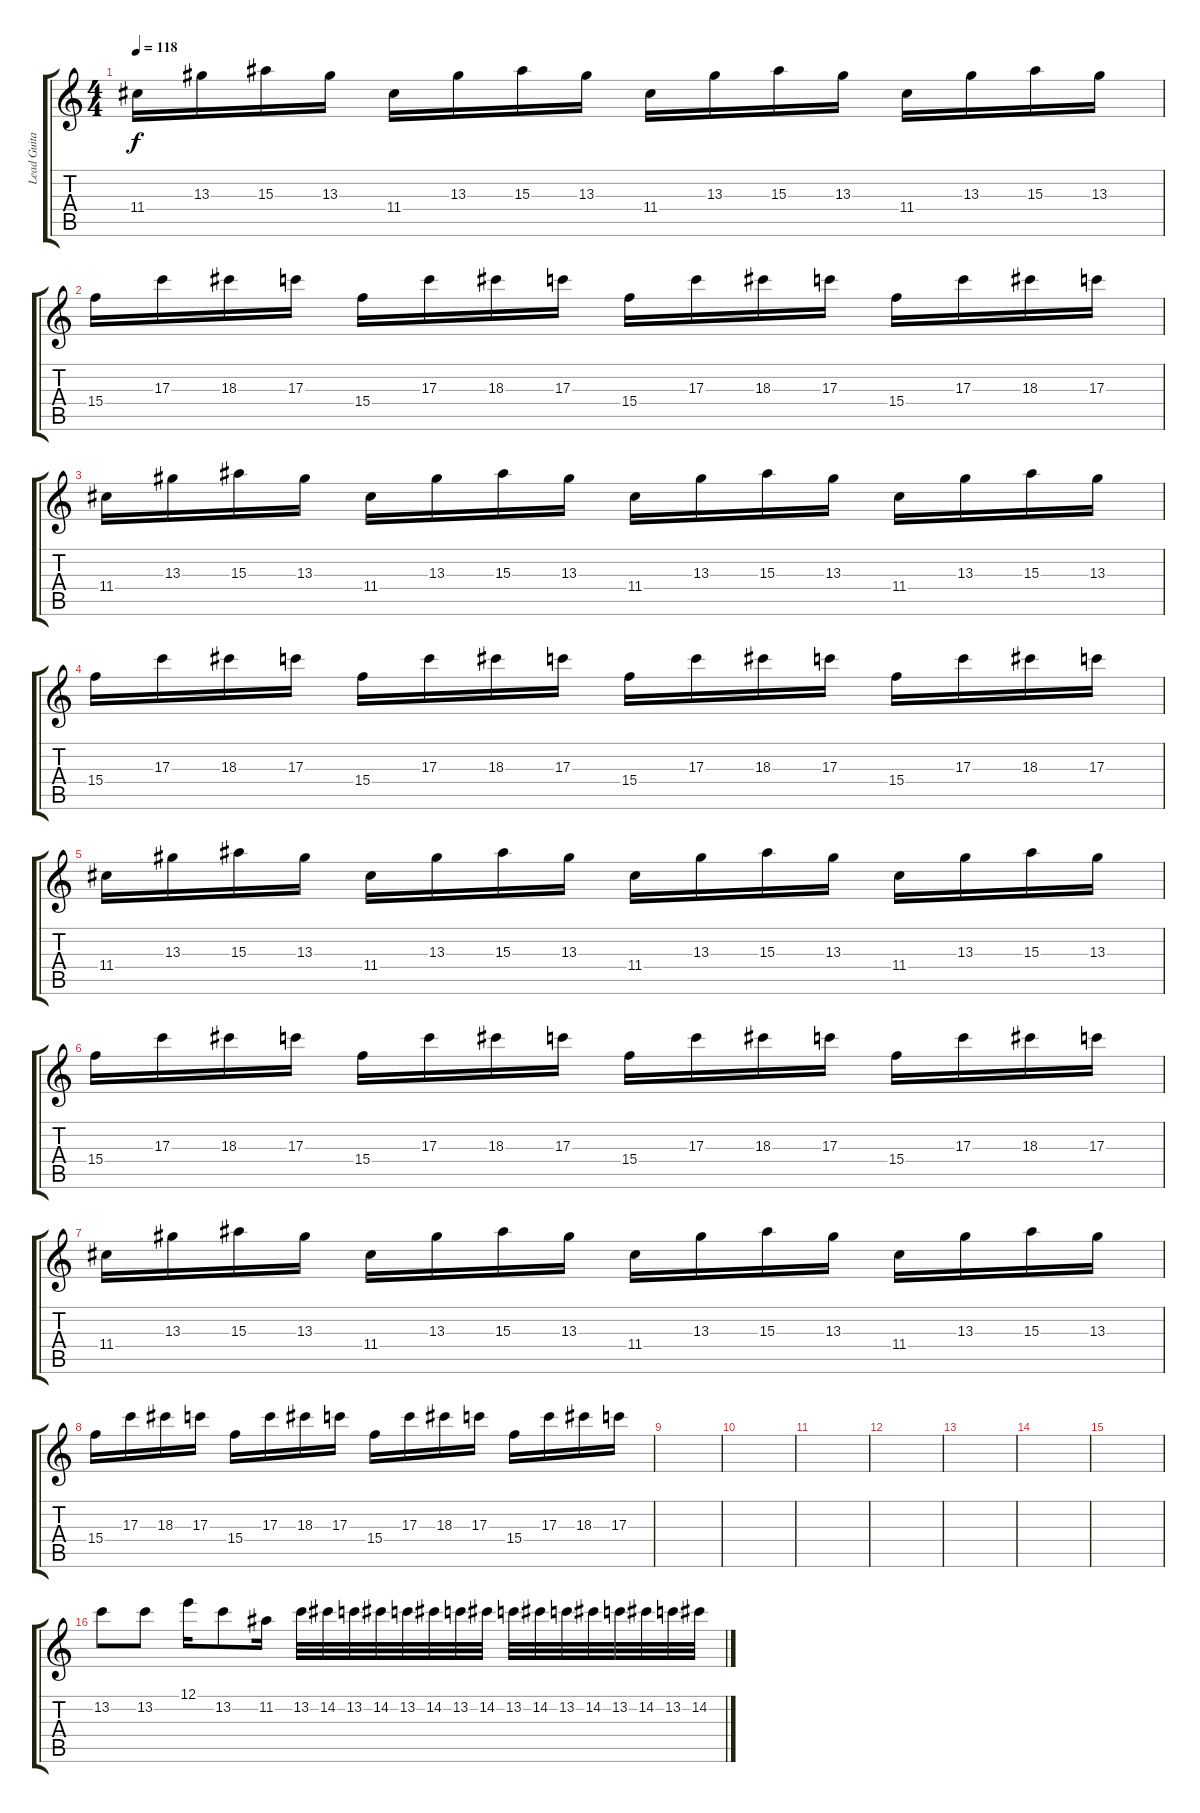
\track ("Lead Guitar 1" "Lead Guita") {instrument distortionguitar}
\staff {score tabs}
\tuning (E4 B3 G3 D3 A2 E2) {hide}
\ts (4 4)
\tempo 118
\clef g2
\ks c
11.4.16{dy f} 13.3.16 15.3.16 13.3.16 11.4.16 13.3.16 15.3.16 13.3.16 11.4.16 13.3.16 15.3.16 13.3.16 11.4.16 13.3.16 15.3.16 13.3.16 |
15.4.16 17.3.16 18.3.16 17.3.16 15.4.16 17.3.16 18.3.16 17.3.16 15.4.16 17.3.16 18.3.16 17.3.16 15.4.16 17.3.16 18.3.16 17.3.16 |
11.4.16 13.3.16 15.3.16 13.3.16 11.4.16 13.3.16 15.3.16 13.3.16 11.4.16 13.3.16 15.3.16 13.3.16 11.4.16 13.3.16 15.3.16 13.3.16 |
15.4.16 17.3.16 18.3.16 17.3.16 15.4.16 17.3.16 18.3.16 17.3.16 15.4.16 17.3.16 18.3.16 17.3.16 15.4.16 17.3.16 18.3.16 17.3.16 |
11.4.16 13.3.16 15.3.16 13.3.16 11.4.16 13.3.16 15.3.16 13.3.16 11.4.16 13.3.16 15.3.16 13.3.16 11.4.16 13.3.16 15.3.16 13.3.16 |
15.4.16 17.3.16 18.3.16 17.3.16 15.4.16 17.3.16 18.3.16 17.3.16 15.4.16 17.3.16 18.3.16 17.3.16 15.4.16 17.3.16 18.3.16 17.3.16 |
11.4.16 13.3.16 15.3.16 13.3.16 11.4.16 13.3.16 15.3.16 13.3.16 11.4.16 13.3.16 15.3.16 13.3.16 11.4.16 13.3.16 15.3.16 13.3.16 |
15.4.16 17.3.16 18.3.16 17.3.16 15.4.16 17.3.16 18.3.16 17.3.16 15.4.16 17.3.16 18.3.16 17.3.16 15.4.16 17.3.16 18.3.16 17.3.16 |
|
|
|
|
|
|
|
13.2.8 13.2.8 12.1.16 13.2.8 11.2.16 13.2.32 14.2.32 13.2.32 14.2.32 13.2.32 14.2.32 13.2.32 14.2.32 13.2.32 14.2.32 13.2.32 14.2.32 13.2.32 14.2.32 13.2.32 14.2.32
